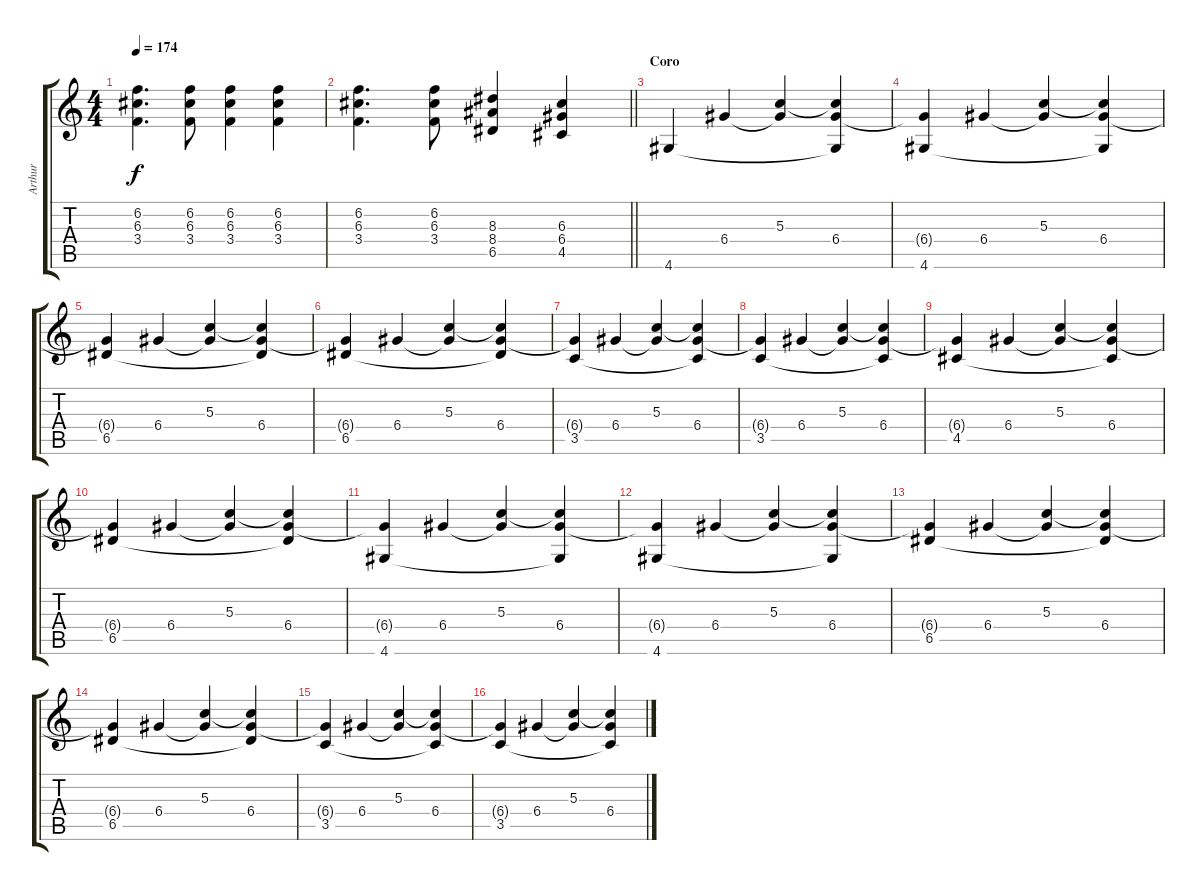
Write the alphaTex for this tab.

\track ("Arthur" "Arthur") {instrument distortionguitar}
\staff {score tabs}
\tuning (E4 B3 G3 D3 A2 E2) {hide}
\ts (4 4)
\tempo 174
\clef g2
\ks c
(6.2 6.3 3.4).4{d dy f} (6.2 6.3 3.4).8 (6.2 6.3 3.4).4 (6.2 6.3 3.4).4 |
\barLineRight lightlight
(6.2 6.3 3.4).4{d} (6.2 6.3 3.4).8 (8.3 8.4 6.5).4 (6.3 6.4 4.5).4 |
\section ("" "Coro")
4.6.4{volume 10} 6.4.4 (5.3 6.4{t}).4 (5.3{t} 6.4 4.6{t}).4 |
(6.4{t} 4.6).4 6.4.4 (5.3 6.4{t}).4 (5.3{t} 6.4 4.6{t}).4 |
(6.4{t} 6.5).4 6.4.4 (5.3 6.4{t}).4 (5.3{t} 6.4 6.5{t}).4 |
(6.4{t} 6.5).4 6.4.4 (5.3 6.4{t}).4 (5.3{t} 6.4 6.5{t}).4 |
(6.4{t} 3.5).4 6.4.4 (5.3 6.4{t}).4 (5.3{t} 6.4 3.5{t}).4 |
(6.4{t} 3.5).4 6.4.4 (5.3 6.4{t}).4 (5.3{t} 6.4 3.5{t}).4 |
(6.4{t} 4.5).4 6.4.4 (5.3 6.4{t}).4 (5.3{t} 6.4 4.5{t}).4 |
(6.4{t} 6.5).4 6.4.4 (5.3 6.4{t}).4 (5.3{t} 6.4 6.5{t}).4 |
(6.4{t} 4.6).4 6.4.4 (5.3 6.4{t}).4 (5.3{t} 6.4 4.6{t}).4 |
(6.4{t} 4.6).4 6.4.4 (5.3 6.4{t}).4 (5.3{t} 6.4 4.6{t}).4 |
(6.4{t} 6.5).4 6.4.4 (5.3 6.4{t}).4 (5.3{t} 6.4 6.5{t}).4 |
(6.4{t} 6.5).4 6.4.4 (5.3 6.4{t}).4 (5.3{t} 6.4 6.5{t}).4 |
(6.4{t} 3.5).4 6.4.4 (5.3 6.4{t}).4 (5.3{t} 6.4 3.5{t}).4 |
(6.4{t} 3.5).4 6.4.4 (5.3 6.4{t}).4 (5.3{t} 6.4 3.5{t}).4
